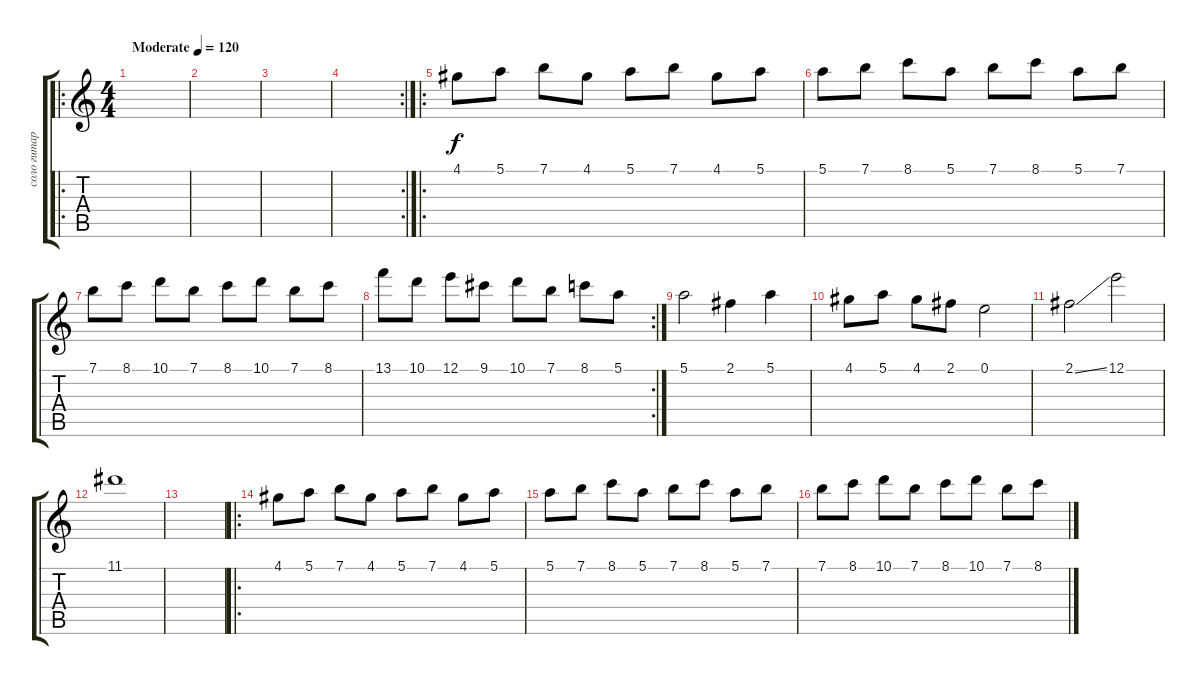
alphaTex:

\track ("соло гитара" "соло гитар") {instrument distortionguitar}
\staff {score tabs}
\tuning (E4 B3 G3 D3 A2 E2) {hide}
\ro
\ts (4 4)
\tempo (120 "Moderate")
\clef g2
\ks c
|
|
|
\rc 2
|
\ro
4.1.8 5.1.8 7.1.8 4.1.8 5.1.8 7.1.8 4.1.8 5.1.8 |
5.1.8 7.1.8 8.1.8 5.1.8 7.1.8 8.1.8 5.1.8 7.1.8 |
7.1.8 8.1.8 10.1.8 7.1.8 8.1.8 10.1.8 7.1.8 8.1.8 |
\rc 2
13.1.8 10.1.8 12.1.8 9.1.8 10.1.8 7.1.8 8.1.8 5.1.8 |
5.1.2 2.1.4 5.1.4 |
4.1.8 5.1.8 4.1.8 2.1.8 0.1.2 |
2.1{ss}.2 12.1.2 |
11.1.1 |
|
\ro
4.1.8 5.1.8 7.1.8 4.1.8 5.1.8 7.1.8 4.1.8 5.1.8 |
5.1.8 7.1.8 8.1.8 5.1.8 7.1.8 8.1.8 5.1.8 7.1.8 |
7.1.8 8.1.8 10.1.8 7.1.8 8.1.8 10.1.8 7.1.8 8.1.8
